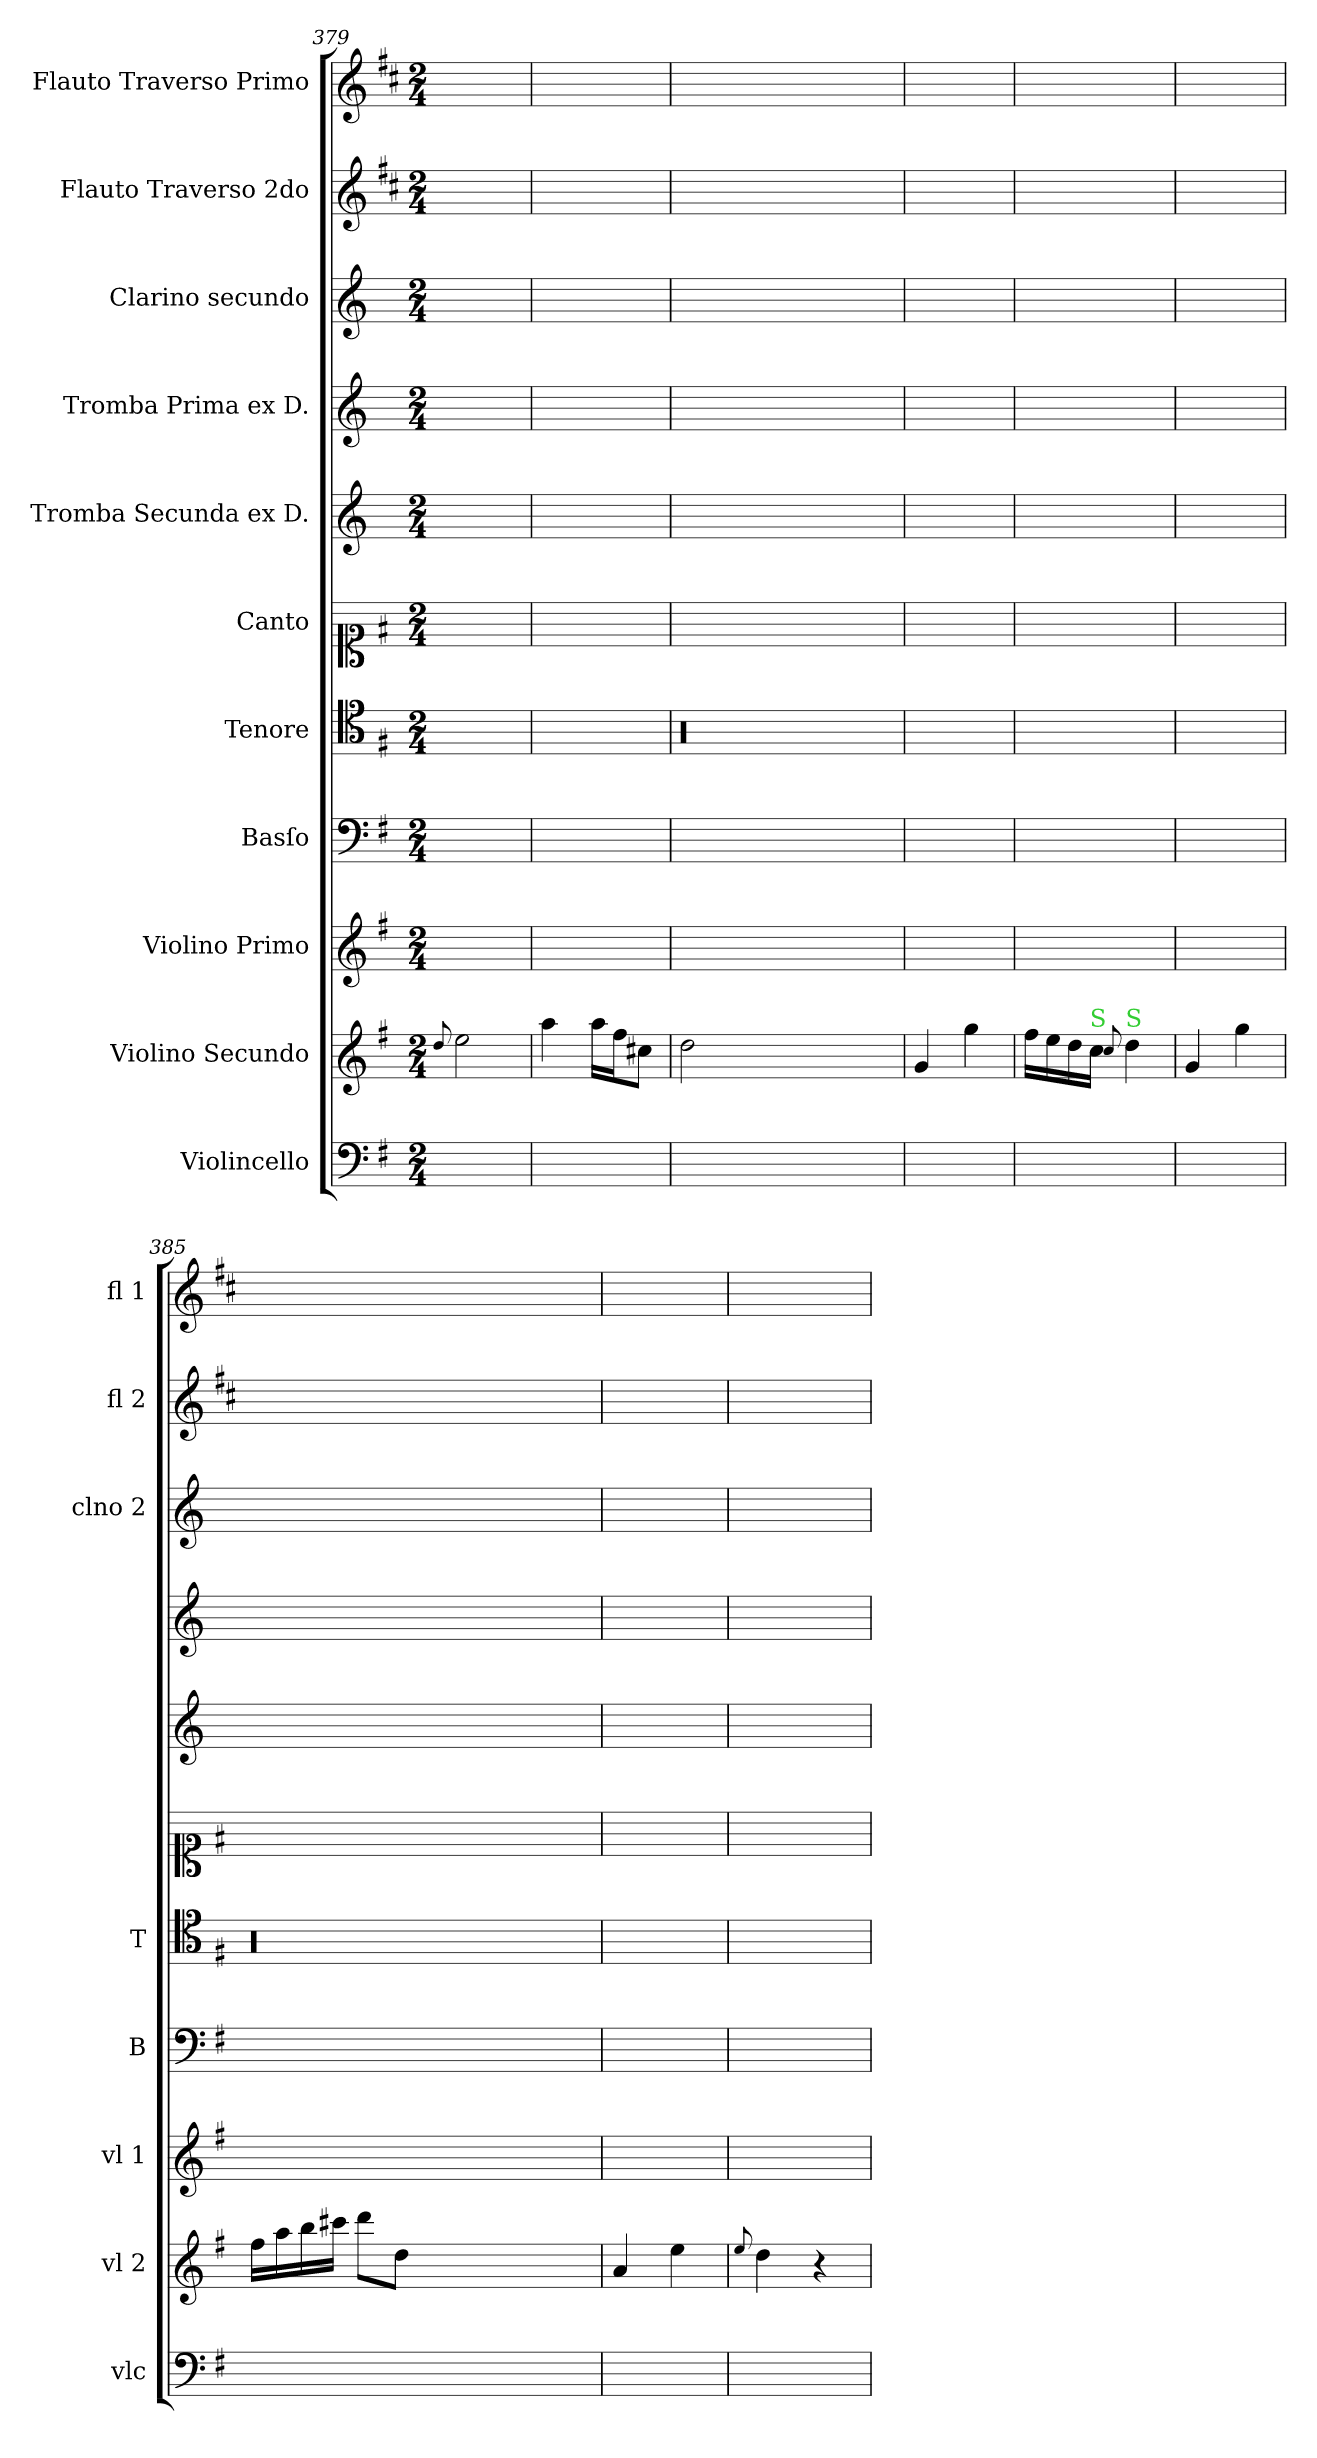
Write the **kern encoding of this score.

**kern	**kern	**kern	**kern	**kern	**kern	**kern	**kern	**kern	**kern	**kern
*part11	*part10	*part9	*part8	*part7	*part6	*part5	*part4	*part3	*part2	*part1
*staff11	*staff10	*staff9	*staff8	*staff7	*staff6	*staff5	*staff4	*staff3	*staff2	*staff1
*I"Violincello	*I"Violino Secundo	*I"Violino Primo	*I"Basſo	*I"Tenore	*I"Canto	*I"Tromba Secunda ex D.	*I"Tromba Prima ex D.	*I"Clarino secundo	*I"Flauto Traverso 2do	*I"Flauto Traverso Primo
*I'vlc	*I'vl 2	*I'vl 1	*I'B	*I'T	*	*	*	*I'clno 2	*I'fl 2	*I'fl 1
*clefF4	*clefG2	*clefG2	*clefF4	*clefC4	*clefC1	*clefG2	*clefG2	*clefG2	*clefG2	*clefG2
*	*	*	*	*	*	*ITrd-1c-2	*ITrd-1c-2	*ITrd-1c-2	*	*
*k[f#]	*k[f#]	*k[f#]	*k[f#]	*k[f#]	*k[f#]	*k[f#c#]	*k[f#c#]	*k[f#c#]	*k[f#c#]	*k[f#c#]
*M2/4	*M2/4	*M2/4	*M2/4	*M2/4	*M2/4	*M2/4	*M2/4	*M2/4	*M2/4	*M2/4
=379	=379	=379	=379	=379	=379	=379	=379	=379	=379	=379
.	8qqdd/	.	.	.	.	.	.	.	.	.
2ryy	2ee\	2ryy	2ryy	2ryy	2ryy	2ryy	2ryy	2ryy	2ryy	2ryy
=380	=380	=380	=380	=380	=380	=380	=380	=380	=380	=380
2ryy	4aa\	2ryy	2ryy	2ryy	2ryy	2ryy	2ryy	2ryy	2ryy	2ryy
.	16aa\LL	.	.	.	.	.	.	.	.	.
.	16ff#\J	.	.	.	.	.	.	.	.	.
.	8cc#X\J	.	.	.	.	.	.	.	.	.
=381	=381	=381	=381	=381	=381	=381	=381	=381	=381	=381
!	!	!	!	!LO:N:vis=00	!	!	!	!	!	!
2ryy	2dd\	2ryy	2ryy	0r	2ryy	2ryy	2ryy	2ryy	2ryy	2ryy
1.ryy	1.ryy	1.ryy	1.ryy	.	1.ryy	1.ryy	1.ryy	1.ryy	1.ryy	1.ryy
=382	=382	=382	=382	=382	=382	=382	=382	=382	=382	=382
2ryy	4g/	2ryy	2ryy	2ryy	2ryy	2ryy	2ryy	2ryy	2ryy	2ryy
.	4gg\	.	.	.	.	.	.	.	.	.
=383	=383	=383	=383	=383	=383	=383	=383	=383	=383	=383
2ryy	16ff#\LL	2ryy	2ryy	2ryy	2ryy	2ryy	2ryy	2ryy	2ryy	2ryy
.	16ee\	.	.	.	.	.	.	.	.	.
.	16dd\	.	.	.	.	.	.	.	.	.
!	!LO:TX:a:color=limegreen:t=S	!	!	!	!	!	!	!	!	!
.	16cc\JJ	.	.	.	.	.	.	.	.	.
.	8qqcc/	.	.	.	.	.	.	.	.	.
!	!LO:TX:a:color=limegreen:t=S	!	!	!	!	!	!	!	!	!
.	4dd\	.	.	.	.	.	.	.	.	.
=384	=384	=384	=384	=384	=384	=384	=384	=384	=384	=384
2ryy	4g/	2ryy	2ryy	2ryy	2ryy	2ryy	2ryy	2ryy	2ryy	2ryy
.	4gg\	.	.	.	.	.	.	.	.	.
=385	=385	=385	=385	=385	=385	=385	=385	=385	=385	=385
!	!	!	!	!LO:N:vis=00	!	!	!	!	!	!
2ryy	16ff#\LL	2ryy	2ryy	0r	2ryy	2ryy	2ryy	2ryy	2ryy	2ryy
.	16aa\	.	.	.	.	.	.	.	.	.
.	16bb\	.	.	.	.	.	.	.	.	.
.	16ccc#X\JJ	.	.	.	.	.	.	.	.	.
.	8ddd\L	.	.	.	.	.	.	.	.	.
.	8dd\J	.	.	.	.	.	.	.	.	.
1.ryy	1.ryy	1.ryy	1.ryy	.	1.ryy	1.ryy	1.ryy	1.ryy	1.ryy	1.ryy
=386	=386	=386	=386	=386	=386	=386	=386	=386	=386	=386
2ryy	4a/	2ryy	2ryy	2ryy	2ryy	2ryy	2ryy	2ryy	2ryy	2ryy
.	4ee\	.	.	.	.	.	.	.	.	.
=387	=387	=387	=387	=387	=387	=387	=387	=387	=387	=387
.	8qqee/	.	.	.	.	.	.	.	.	.
2ryy	4dd\	2ryy	2ryy	2ryy	2ryy	2ryy	2ryy	2ryy	2ryy	2ryy
.	4r	.	.	.	.	.	.	.	.	.
=	=	=	=	=	=	=	=	=	=	=
*-	*-	*-	*-	*-	*-	*-	*-	*-	*-	*-
